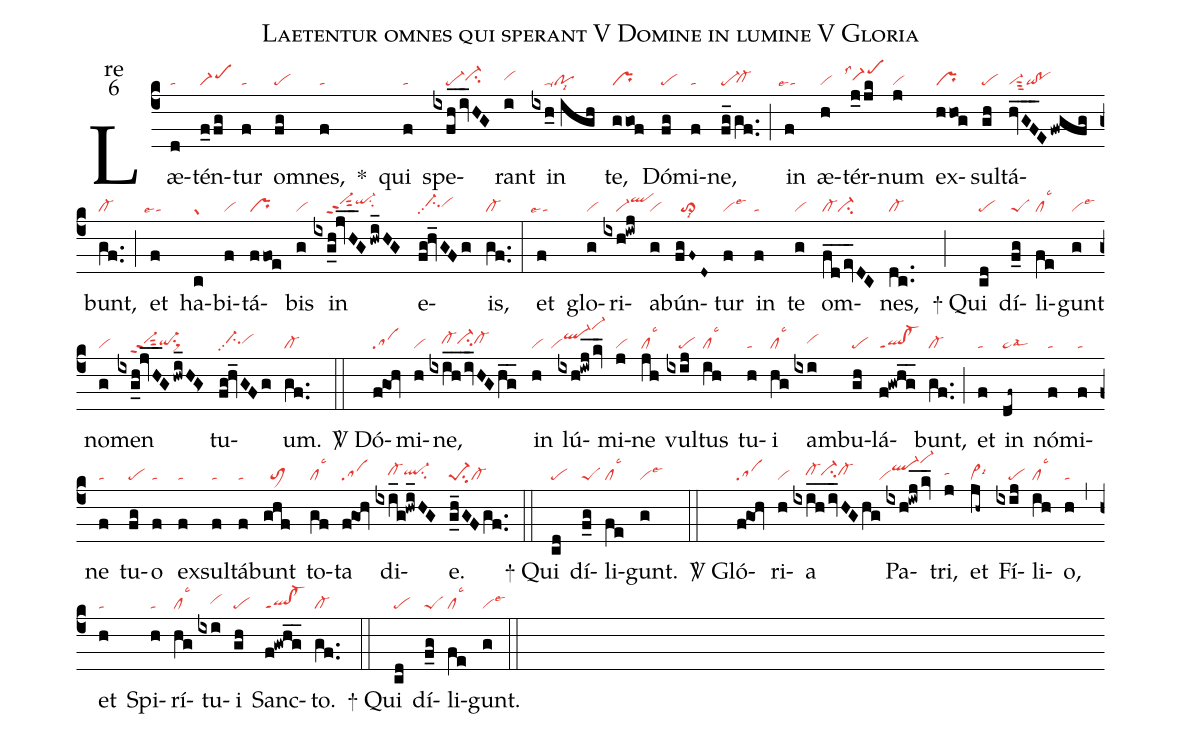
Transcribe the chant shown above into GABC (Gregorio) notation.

name:Laetentur omnes qui sperant V Domine in lumine V Gloria;
office-part:re;
mode:6;
nabc-lines:1;
%%
(c4) Læ(d|ta)tén(f_0/fg|scM1)tur(f|ta) om(fg|pe)nes,(f|ta) <sp>*</sp>() qui(f|ta) spe(ixfh_/iv_HG|////pe-ci-hh)rant(i|vihh) in(ixh_0//igh|////ta-polsi8) te,(ggof|pr) Dó(fg|pe)mi(f|ta)ne,(fg_gf..|pe-`cl-hg) (;) in(f|``talse4) æ(h|vi)tér(j_0/jk|``scM1hhlss4)num(j|vi) ex(hhog|pr)sul(gh|pe)tá(hvGF___E/fwgfg|vi-sut3qi!po)bunt,(gf..|cl-) (;) et(f|``talse4) ha(c|gr)bi(f|vi)tá(ffoe|pr)bis(g|vi) in(ixg_h!jv_H_G/hwi_HG|////vi-hippt2sut2qi-hisu2) e(fg!hv_GFg|//ci-hhpp2vihh)is,(gf..|cl-) (:) et(f|``talse4) glo(g|vi)ri(ixh!iwj|////vi-qlhj)a(g|vi)bún(fgF~D~|//to>lsi8)tur(f|vilse3) in(f|ta) te(g|vi) om(fd__/ev_DC|cl-ci-)nes,(dc..|cl-) (;)

<sp>+</sp> Qui(cd|pe) dí(f_g|peS)li(fe|cllsc3)gunt(g|vilse3) no(g|vi)men(ixg_h!jv_H_G/hwi_HG>|////vi-hhppt2sut2qi-hgsu1sux1) tu(fg!hv_GFg|//ci-hhpp2vihh)um.(gf..|cl-) (::)

<sp>V/</sp> Dó(f!goh|sa)mi(h|vi)ne,(ixih__/iv_HGhg__|////cl-hhci-hhcl-hh) in(h|vi) lú(ixh!iwj_/kv_|``viql-hjvi-hn)mi(j|vi)ne(jh|cllsc3) vul(ixij|////pe)tus(ih|cllsc3) tu(h|ta)i(hg|cllsc3) am(ixi|////vihh)bu(gh|pe)lá(f!gwhg__|ql!cl-ppt1)bunt,(gf..|cl-) (;) et(f|ta) in(df~|ta>lsal3) nó(f|ta)mi(f|ta)ne(f|ta) tu(fg|pe)o(f|ta) ex(f|ta)sul(f|ta)tá(f|ta)bunt(ghf|//toM1) to(gf|cllsc3)ta(f!goh|sa) di(ixi_g!hwi_HG|////cl-hhql-hhsu2)e.(g_h_GFgf..|pe-1su2cl-) (::)
<sp>+</sp> Qui(cd|pe) dí(f_g|peS)li(fe|cllsc3)gunt.(g|vilse3) (::)

<sp>V/</sp> Gló(f!goh|sa)ri(h|vi)a(ixih__/iv_HGhg|////cl-hhci-hhcl-hh) Pa(ixh!iwj_/kv_|``viql-hjvi-hm)tri,(j|tahh) et(jh~|vi>lsi6) Fí(ixij|////pe)li(ih|cllsc3)o,(h|ta) (,) et(h|ta) Spi(h|ta)rí(hg|cllsc3)tu(ixi|////vihh)i(gh|pe) Sanc(f!gwhg__|ql!cl-ppt1)to.(gf..|cl-) (::)
<sp>+</sp> Qui(cd|pe) dí(f_g|peS)li(fe|cllsc3)gunt.(g|vilse3) (::)
